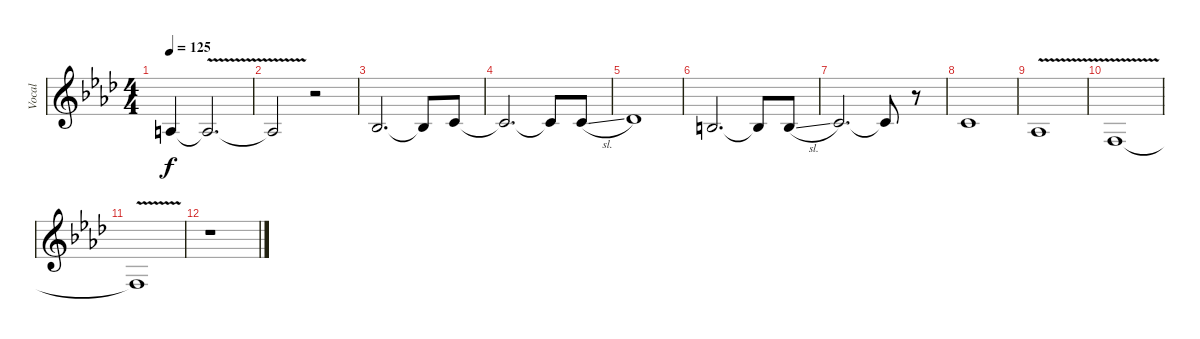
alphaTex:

\track ("Vocal" "Vocal") {instrument trombone}
\staff {score}
\tuning (E4 B3 G3 D3 A2 E2) {hide}
\ts (4 4)
\tempo 125
\clef g2
\ks fminor
2.3{t}.4{dy f} 2.3{v t}.2{d} |
2.3{t}.2 r.2 |
3.3.2{d} 3.3{t}.8 1.2.8 |
1.2{t}.2{d} 1.2{t}.8 1.2{sl}.8 |
2.2.1 |
0.2.2{d} 0.2{t}.8 0.2{sl}.8 |
1.2.2{d} 1.2{t}.8 r.8 |
1.2.1 |
1.3{v}.1 |
3.4{v}.1 |
3.4{t}.1 |
r.1
